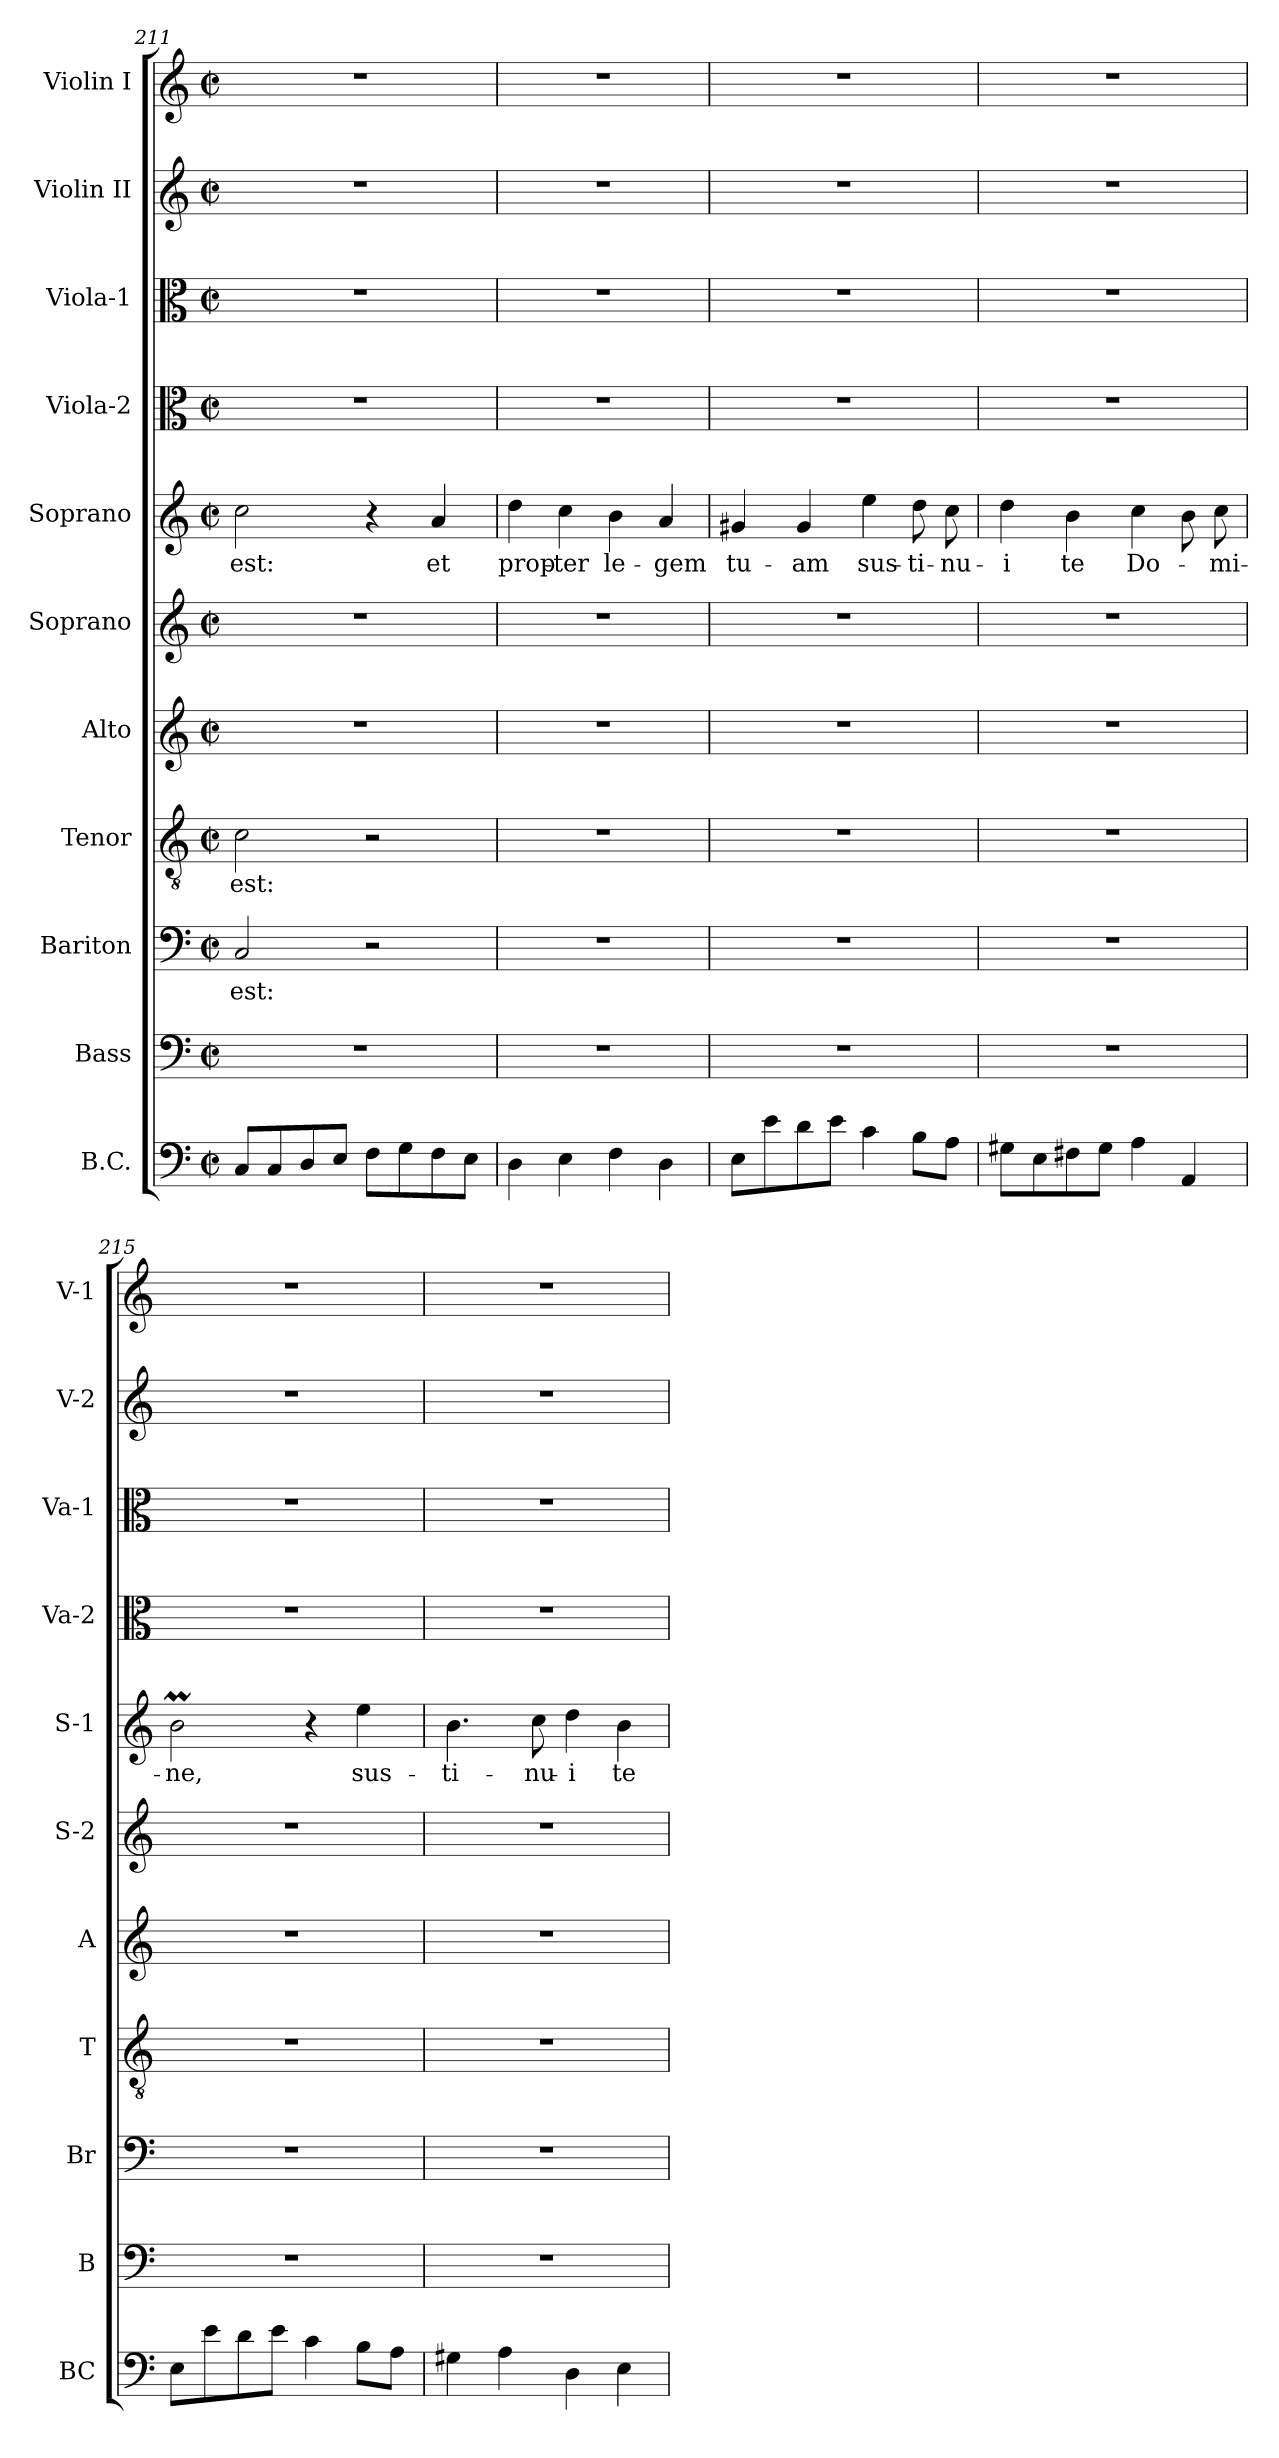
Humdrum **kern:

**kern	**kern	**kern	**text	**kern	**text	**kern	**kern	**kern	**text	**kern	**kern	**kern	**kern
*part11	*part10	*part9	*part9	*part8	*part8	*part7	*part6	*part5	*part5	*part4	*part3	*part2	*part1
*staff11	*staff10	*staff9	*staff9	*staff8	*staff8	*staff7	*staff6	*staff5	*staff5	*staff4	*staff3	*staff2	*staff1
*I"B.C.	*I"Bass	*I"Bariton	*	*I"Tenor	*	*I"Alto	*I"Soprano	*I"Soprano	*	*I"Viola-2	*I"Viola-1	*I"Violin II	*I"Violin I
*I'BC	*I'B	*I'Br	*	*I'T	*	*I'A	*I'S-2	*I'S-1	*	*I'Va-2	*I'Va-1	*I'V-2	*I'V-1
*clefF4	*clefF4	*clefF4	*	*clefGv2	*	*clefG2	*clefG2	*clefG2	*	*clefC3	*clefC3	*clefG2	*clefG2
*k[]	*k[]	*k[]	*	*k[]	*	*k[]	*k[]	*k[]	*	*k[]	*k[]	*k[]	*k[]
*C:	*C:	*C:	*	*C:	*	*C:	*C:	*C:	*	*C:	*C:	*C:	*C:
*M2/2	*M2/2	*M2/2	*	*M2/2	*	*M2/2	*M2/2	*M2/2	*	*M2/2	*M2/2	*M2/2	*M2/2
*met(c|)	*met(c|)	*met(c|)	*	*met(c|)	*	*met(c|)	*met(c|)	*met(c|)	*	*met(c|)	*met(c|)	*met(c|)	*met(c|)
=211	=211	=211	=211	=211	=211	=211	=211	=211	=211	=211	=211	=211	=211
!	!	!	!LO:LY:b	!	!LO:LY:b	!	!	!	!LO:LY:b	!	!	!	!
8C/L	1r	2C/	est:	2c\	est:	1r	1r	2cc\	est:	1r	1r	1r	1r
8C/	.	.	.	.	.	.	.	.	.	.	.	.	.
8D/	.	.	.	.	.	.	.	.	.	.	.	.	.
8E/J	.	.	.	.	.	.	.	.	.	.	.	.	.
8F\L	.	2r	.	2r	.	.	.	4r	.	.	.	.	.
8G\	.	.	.	.	.	.	.	.	.	.	.	.	.
!	!	!	!	!	!	!	!	!	!LO:LY:b	!	!	!	!
8F\	.	.	.	.	.	.	.	4a/	et	.	.	.	.
8E\J	.	.	.	.	.	.	.	.	.	.	.	.	.
=212	=212	=212	=212	=212	=212	=212	=212	=212	=212	=212	=212	=212	=212
!	!	!	!	!	!	!	!	!	!LO:LY:b	!	!	!	!
4D\	1r	1r	.	1r	.	1r	1r	4dd\	prop-	1r	1r	1r	1r
!	!	!	!	!	!	!	!	!	!LO:LY:b	!	!	!	!
4E\	.	.	.	.	.	.	.	4cc\	-ter	.	.	.	.
!	!	!	!	!	!	!	!	!	!LO:LY:b	!	!	!	!
4F\	.	.	.	.	.	.	.	4b\	le-	.	.	.	.
!	!	!	!	!	!	!	!	!	!LO:LY:b	!	!	!	!
4D\	.	.	.	.	.	.	.	4a/	-gem	.	.	.	.
=213	=213	=213	=213	=213	=213	=213	=213	=213	=213	=213	=213	=213	=213
!	!	!	!	!	!	!	!	!	!LO:LY:b	!	!	!	!
8E\L	1r	1r	.	1r	.	1r	1r	4g#X/	tu-	1r	1r	1r	1r
8e\	.	.	.	.	.	.	.	.	.	.	.	.	.
!	!	!	!	!	!	!	!	!	!LO:LY:b	!	!	!	!
8d\	.	.	.	.	.	.	.	4g#/	-am	.	.	.	.
8e\J	.	.	.	.	.	.	.	.	.	.	.	.	.
!	!	!	!	!	!	!	!	!	!LO:LY:b	!	!	!	!
4c\	.	.	.	.	.	.	.	4ee\	sus-	.	.	.	.
!	!	!	!	!	!	!	!	!	!LO:LY:b	!	!	!	!
8B\L	.	.	.	.	.	.	.	8dd\	-ti-	.	.	.	.
!	!	!	!	!	!	!	!	!	!LO:LY:b	!	!	!	!
8A\J	.	.	.	.	.	.	.	8cc\	-nu-	.	.	.	.
!!LO:LB:g=z
=214	=214	=214	=214	=214	=214	=214	=214	=214	=214	=214	=214	=214	=214
!	!	!	!	!	!	!	!	!	!LO:LY:b	!	!	!	!
8G#X\L	1r	1r	.	1r	.	1r	1r	4dd\	-i	1r	1r	1r	1r
8E\	.	.	.	.	.	.	.	.	.	.	.	.	.
!	!	!	!	!	!	!	!	!	!LO:LY:b	!	!	!	!
8F#X\	.	.	.	.	.	.	.	4b\	te	.	.	.	.
8G#\J	.	.	.	.	.	.	.	.	.	.	.	.	.
!	!	!	!	!	!	!	!	!	!LO:LY:b	!	!	!	!
4A\	.	.	.	.	.	.	.	4cc\	Do-	.	.	.	.
4AA/	.	.	.	.	.	.	.	8b\	.	.	.	.	.
!	!	!	!	!	!	!	!	!	!LO:LY:b	!	!	!	!
.	.	.	.	.	.	.	.	8cc\	-mi-	.	.	.	.
=215	=215	=215	=215	=215	=215	=215	=215	=215	=215	=215	=215	=215	=215
!	!	!	!	!	!	!	!	!	!LO:LY:b	!	!	!	!
8E\L	1r	1r	.	1r	.	1r	1r	2bm\	-ne,	1r	1r	1r	1r
8e\	.	.	.	.	.	.	.	.	.	.	.	.	.
8d\	.	.	.	.	.	.	.	.	.	.	.	.	.
8e\J	.	.	.	.	.	.	.	.	.	.	.	.	.
4c\	.	.	.	.	.	.	.	4r	.	.	.	.	.
!	!	!	!	!	!	!	!	!	!LO:LY:b	!	!	!	!
8B\L	.	.	.	.	.	.	.	4ee\	sus-	.	.	.	.
8A\J	.	.	.	.	.	.	.	.	.	.	.	.	.
=216	=216	=216	=216	=216	=216	=216	=216	=216	=216	=216	=216	=216	=216
!	!	!	!	!	!	!	!	!	!LO:LY:b	!	!	!	!
4G#X\	1r	1r	.	1r	.	1r	1r	4.b\	-ti-	1r	1r	1r	1r
4A\	.	.	.	.	.	.	.	.	.	.	.	.	.
!	!	!	!	!	!	!	!	!	!LO:LY:b	!	!	!	!
.	.	.	.	.	.	.	.	8cc\	-nu-	.	.	.	.
!	!	!	!	!	!	!	!	!	!LO:LY:b	!	!	!	!
4D\	.	.	.	.	.	.	.	4dd\	-i	.	.	.	.
!	!	!	!	!	!	!	!	!	!LO:LY:b	!	!	!	!
4E\	.	.	.	.	.	.	.	4b\	te	.	.	.	.
=	=	=	=	=	=	=	=	=	=	=	=	=	=
*-	*-	*-	*-	*-	*-	*-	*-	*-	*-	*-	*-	*-	*-
